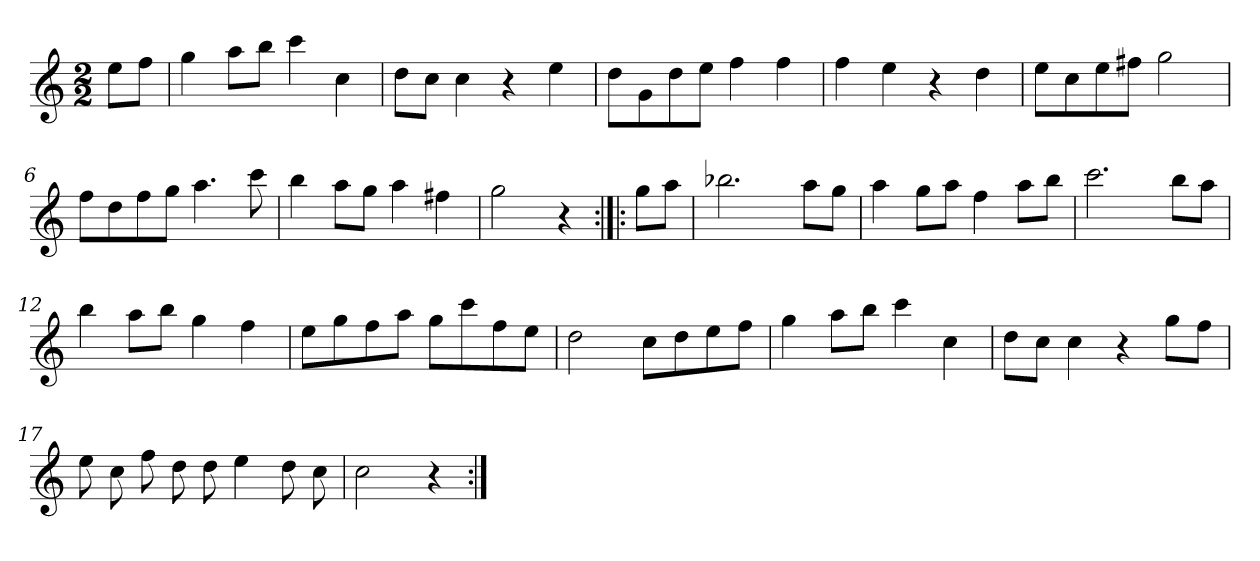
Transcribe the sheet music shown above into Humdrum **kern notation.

**kern
*part1
*staff1
*clefG2
*k[]
*C:
*M2/2
*MM120
=
8ee\L
8ff\J
=1
4gg
8aa\L
8bb\J
4ccc
4cc
=2
8dd\L
8cc\J
4cc
4r
4ee
=3
8dd\L
8g\
8dd\
8ee\J
4ff
4ff
=4
4ff
4ee
4r
4dd
=5
8ee\L
8cc\
8ee\
8ff#X\J
2gg
=6
8ff\L
8dd\
8ff\
8gg\J
4.aa
8ccc
=7
4bb
8aa\L
8gg\J
4aa
4ff#X
=8
2gg
4r
=:|!|:
8gg\L
8aa\J
=9
2.bb-X
8aa\L
8gg\J
=10
4aa
8gg\L
8aa\J
4ff
8aa\L
8bb\J
=11
2.ccc
8bb\L
8aa\J
=12
4bb
8aa\L
8bb\J
4gg
4ff
=13
8ee\L
8gg\
8ff\
8aa\J
8gg\L
8ccc\
8ff\
8ee\J
=14
2dd
8cc\L
8dd\
8ee\
8ff\J
=15
4gg
8aa\L
8bb\J
4ccc
4cc
=16
8dd\L
8cc\J
4cc
4r
8gg\L
8ff\J
=17
8ee
8cc
8ff
8dd
8dd
4ee
8dd
8cc
=18
2cc
4r
=:|!
*-
